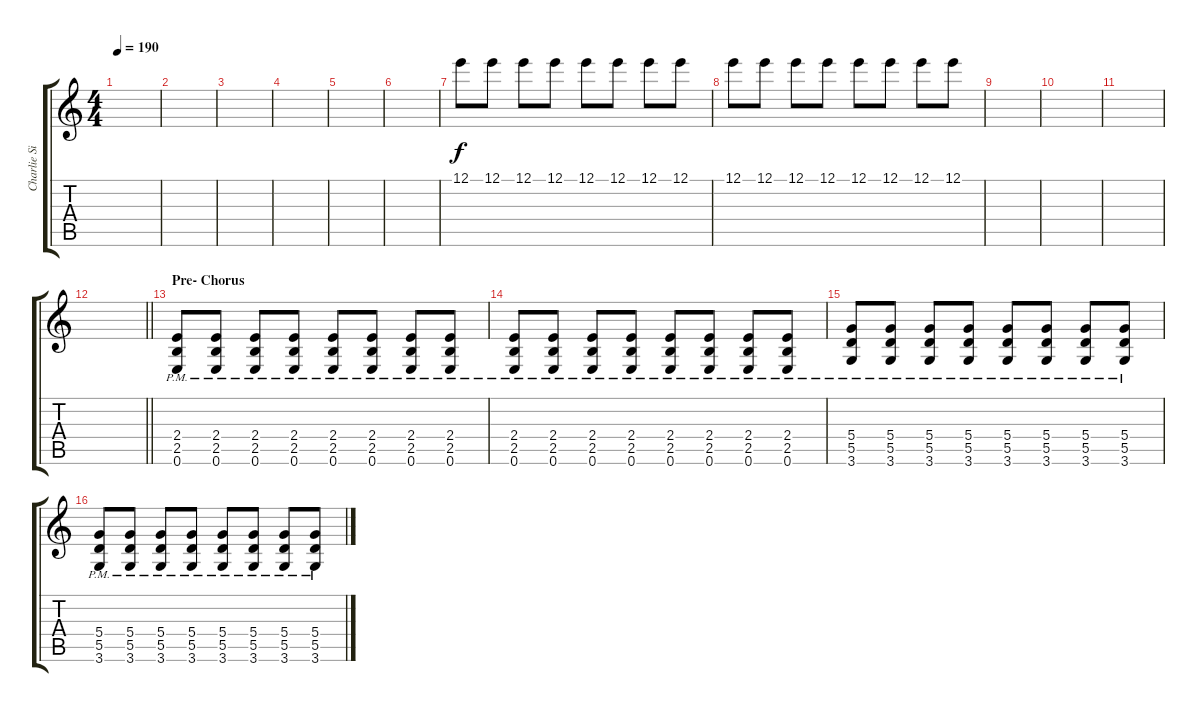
\track ("Charlie Simpson" "Charlie Si") {instrument distortionguitar}
\staff {score tabs}
\tuning (E4 B3 G3 D3 A2 E2) {hide}
\ts (4 4)
\tempo 190
\clef g2
\ks c
|
|
|
|
|
|
12.1.8 12.1.8 12.1.8 12.1.8 12.1.8 12.1.8 12.1.8 12.1.8 |
12.1.8 12.1.8 12.1.8 12.1.8 12.1.8 12.1.8 12.1.8 12.1.8 |
|
|
|
\barLineRight lightlight
|
\section ("" "Pre- Chorus")
(2.4{pm} 2.5{pm} 0.6{pm}).8 (2.4{pm} 2.5{pm} 0.6{pm}).8 (2.4{pm} 2.5{pm} 0.6{pm}).8 (2.4{pm} 2.5{pm} 0.6{pm}).8 (2.4{pm} 2.5{pm} 0.6{pm}).8 (2.4{pm} 2.5{pm} 0.6{pm}).8 (2.4{pm} 2.5{pm} 0.6{pm}).8 (2.4{pm} 2.5{pm} 0.6{pm}).8 |
(2.4{pm} 2.5{pm} 0.6{pm}).8 (2.4{pm} 2.5{pm} 0.6{pm}).8 (2.4{pm} 2.5{pm} 0.6{pm}).8 (2.4{pm} 2.5{pm} 0.6{pm}).8 (2.4{pm} 2.5{pm} 0.6{pm}).8 (2.4{pm} 2.5{pm} 0.6{pm}).8 (2.4{pm} 2.5{pm} 0.6{pm}).8 (2.4{pm} 2.5{pm} 0.6{pm}).8 |
(5.4{pm} 5.5{pm} 3.6{pm}).8 (5.4{pm} 5.5{pm} 3.6{pm}).8 (5.4{pm} 5.5{pm} 3.6{pm}).8 (5.4{pm} 5.5{pm} 3.6{pm}).8 (5.4{pm} 5.5{pm} 3.6{pm}).8 (5.4{pm} 5.5{pm} 3.6{pm}).8 (5.4{pm} 5.5{pm} 3.6{pm}).8 (5.4{pm} 5.5{pm} 3.6{pm}).8 |
(5.4{pm} 5.5{pm} 3.6{pm}).8 (5.4{pm} 5.5{pm} 3.6{pm}).8 (5.4{pm} 5.5{pm} 3.6{pm}).8 (5.4{pm} 5.5{pm} 3.6{pm}).8 (5.4{pm} 5.5{pm} 3.6{pm}).8 (5.4{pm} 5.5{pm} 3.6{pm}).8 (5.4{pm} 5.5{pm} 3.6{pm}).8 (5.4{pm} 5.5{pm} 3.6{pm}).8
